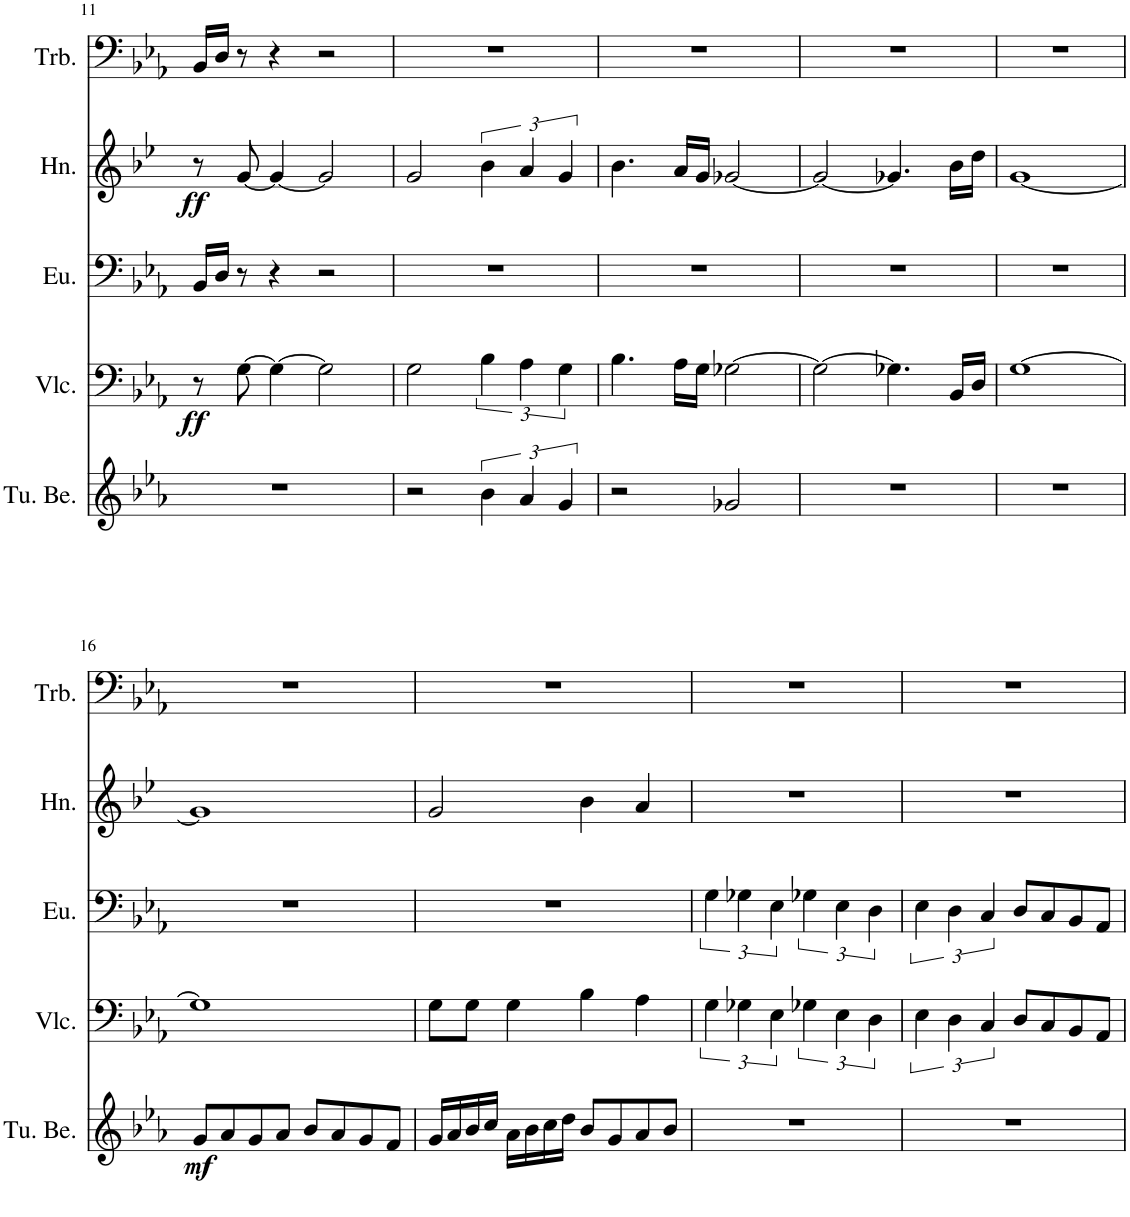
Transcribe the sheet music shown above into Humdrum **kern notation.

**kern	**dynam	**kern	**dynam	**kern	**kern	**dynam	**kern
*part5	*part5	*part4	*part4	*part3	*part2	*part2	*part1
*staff5	*staff5	*staff4	*staff4	*staff3	*staff2	*staff2	*staff1
*I"Tubular Bells	*	*I"Violoncello	*	*I"Euphonium	*I"Horn	*	*I"Trombone
*I'Tu. Be.	*	*I'Vlc.	*	*I'Eu.	*I'Hn.	*	*I'Trb.
!!LO:PB:g=z
*clefG2	*	*clefF4	*	*clefF4	*clefG2	*	*clefF4
*	*	*	*	*	*Trd4c7	*	*
*k[b-e-a-]	*	*k[b-e-a-]	*	*k[b-e-a-]	*k[b-e-]	*	*k[b-e-a-]
*M4/4	*	*M4/4	*	*M4/4	*M4/4	*	*M4/4
=11	=11	=11	=11	=11	=11	=11	=11
!	!	!	!LO:DY:b	!	!	!LO:DY:b	!
1r	.	8r	ff	16BB-/LL	8r	ff	16BB-/LL
.	.	.	.	16D/JJ	.	.	16D/JJ
.	.	[8G\	.	8r	[8g/	.	8r
.	.	4G\_	.	4r	4g/_	.	4r
.	.	2G\]	.	2r	2g/]	.	2r
=12	=12	=12	=12	=12	=12	=12	=12
2r	.	2G\	.	1r	2g/	.	1r
6b-\	.	6B-\	.	.	6b-\	.	.
6a-/	.	6A-\	.	.	6a/	.	.
6g/	.	6G\	.	.	6g/	.	.
=13	=13	=13	=13	=13	=13	=13	=13
2r	.	4.B-\	.	1r	4.b-\	.	1r
.	.	16A-\LL	.	.	16a/LL	.	.
.	.	16G\JJ	.	.	16g/JJ	.	.
2g-X/	.	[2G-X\	.	.	[2g-X/	.	.
=14	=14	=14	=14	=14	=14	=14	=14
1r	.	2G-\_	.	1r	2g-/_	.	1r
.	.	4.G-X\]	.	.	4.g-X/]	.	.
.	.	16BB-/LL	.	.	16b-\LL	.	.
.	.	16D/JJ	.	.	16dd\JJ	.	.
=15	=15	=15	=15	=15	=15	=15	=15
1r	.	[1G	.	1r	[1g	.	1r
!!LO:LB:g=z
=16	=16	=16	=16	=16	=16	=16	=16
!	!LO:DY:b	!	!	!	!	!	!
8g/L	mf	1G]	.	1r	1g]	.	1r
8a-/	.	.	.	.	.	.	.
8g/	.	.	.	.	.	.	.
8a-/J	.	.	.	.	.	.	.
8b-/L	.	.	.	.	.	.	.
8a-/	.	.	.	.	.	.	.
8g/	.	.	.	.	.	.	.
8f/J	.	.	.	.	.	.	.
=17	=17	=17	=17	=17	=17	=17	=17
16g/LL	.	8G\L	.	1r	2g/	.	1r
16a-/	.	.	.	.	.	.	.
16b-/	.	8G\J	.	.	.	.	.
16cc/JJ	.	.	.	.	.	.	.
16a-\LL	.	4G\	.	.	.	.	.
16b-\	.	.	.	.	.	.	.
16cc\	.	.	.	.	.	.	.
16dd\JJ	.	.	.	.	.	.	.
8b-/L	.	4B-\	.	.	4b-\	.	.
8g/	.	.	.	.	.	.	.
8a-/	.	4A-\	.	.	4a/	.	.
8b-/J	.	.	.	.	.	.	.
=18	=18	=18	=18	=18	=18	=18	=18
1r	.	6G\	.	6G\	1r	.	1r
.	.	6G-X\	.	6G-X\	.	.	.
.	.	6E-\	.	6E-\	.	.	.
.	.	6G-X\	.	6G-X\	.	.	.
.	.	6E-\	.	6E-\	.	.	.
.	.	6D\	.	6D\	.	.	.
=19	=19	=19	=19	=19	=19	=19	=19
1r	.	6E-\	.	6E-\	1r	.	1r
.	.	6D\	.	6D\	.	.	.
.	.	6C/	.	6C/	.	.	.
.	.	8D/L	.	8D/L	.	.	.
.	.	8C/	.	8C/	.	.	.
.	.	8BB-/	.	8BB-/	.	.	.
.	.	8AA-/J	.	8AA-/J	.	.	.
=	=	=	=	=	=	=	=
*-	*-	*-	*-	*-	*-	*-	*-
